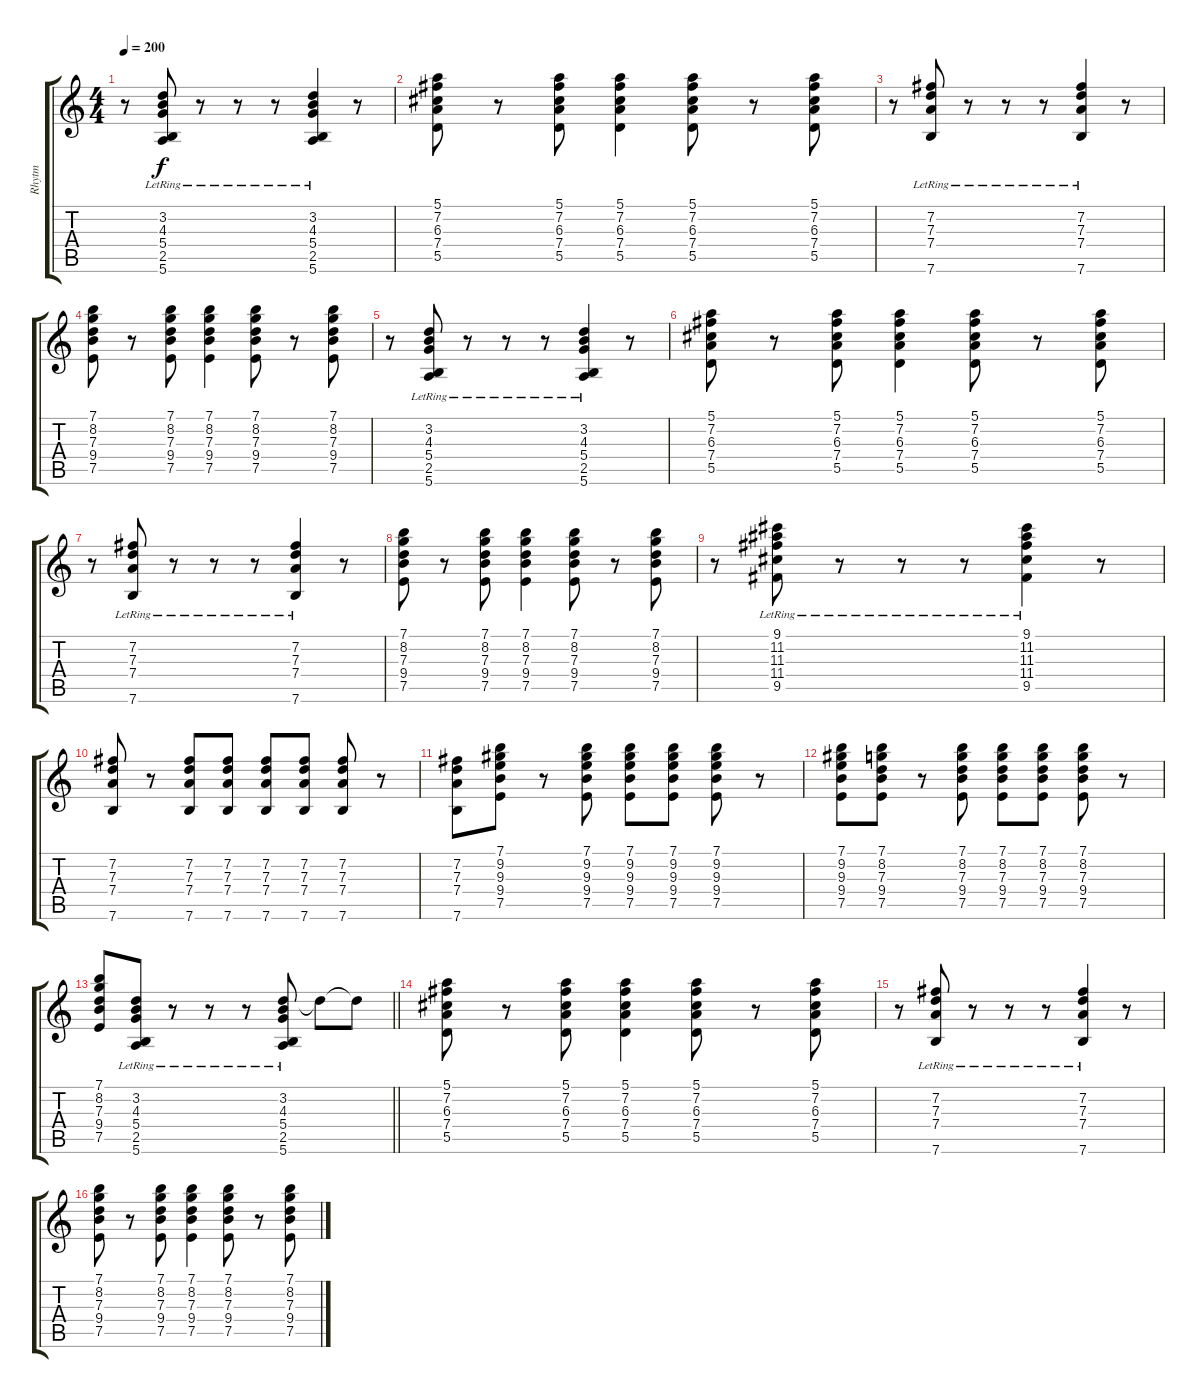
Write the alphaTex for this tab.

\track ("Rhytm" "Rhytm") {instrument electricguitarjazz}
\staff {score tabs}
\tuning (E4 B3 G3 D3 A2 E2) {hide}
\ts (4 4)
\tempo 200
\clef g2
\ks c
r.8{dy f} (3.2{lr} 4.3{lr} 5.4{lr} 2.5 5.6{lr}).8 r.8 r.8 r.8 (3.2{lr} 4.3 5.4 2.5 5.6).4 r.8 |
(5.1 7.2 6.3 7.4 5.5).8 r.8 (5.1 7.2 6.3 7.4 5.5).8 (5.1 7.2 6.3 7.4 5.5).4 (5.1 7.2 6.3 7.4 5.5).8 r.8 (5.1 7.2 6.3 7.4 5.5).8 |
r.8 (7.2{lr} 7.3{lr} 7.4{lr} 7.6{lr}).8 r.8 r.8 r.8 (7.2{lr} 7.3 7.4 7.6).4 r.8 |
(7.1 8.2 7.3 9.4 7.5).8 r.8 (7.1 8.2 7.3 9.4 7.5).8 (7.1 8.2 7.3 9.4 7.5).4 (7.1 8.2 7.3 9.4 7.5).8 r.8 (7.1 8.2 7.3 9.4 7.5).8 |
r.8 (3.2{lr} 4.3{lr} 5.4{lr} 2.5 5.6{lr}).8 r.8 r.8 r.8 (3.2{lr} 4.3 5.4 2.5 5.6).4 r.8 |
(5.1 7.2 6.3 7.4 5.5).8 r.8 (5.1 7.2 6.3 7.4 5.5).8 (5.1 7.2 6.3 7.4 5.5).4 (5.1 7.2 6.3 7.4 5.5).8 r.8 (5.1 7.2 6.3 7.4 5.5).8 |
r.8 (7.2{lr} 7.3{lr} 7.4{lr} 7.6{lr}).8 r.8 r.8 r.8 (7.2{lr} 7.3 7.4 7.6).4 r.8 |
(7.1 8.2 7.3 9.4 7.5).8 r.8 (7.1 8.2 7.3 9.4 7.5).8 (7.1 8.2 7.3 9.4 7.5).4 (7.1 8.2 7.3 9.4 7.5).8 r.8 (7.1 8.2 7.3 9.4 7.5).8 |
r.8 (9.1 11.2{lr} 11.3 11.4{lr} 9.5).8 r.8 r.8 r.8 (9.1 11.2{lr} 11.3 11.4 9.5).4 r.8 |
(7.2 7.3 7.4 7.6).8 r.8 (7.2 7.3 7.4 7.6).8 (7.2 7.3 7.4 7.6).8 (7.2 7.3 7.4 7.6).8 (7.2 7.3 7.4 7.6).8 (7.2 7.3 7.4 7.6).8 r.8 |
(7.2 7.3 7.4 7.6).8 (7.1 9.2 9.3 9.4 7.5).8 r.8 (7.1 9.2 9.3 9.4 7.5).8 (7.1 9.2 9.3 9.4 7.5).8 (7.1 9.2 9.3 9.4 7.5).8 (7.1 9.2 9.3 9.4 7.5).8 r.8 |
(7.1 9.2 9.3 9.4 7.5).8 (7.1 8.2 7.3 9.4 7.5).8 r.8 (7.1 8.2 7.3 9.4 7.5).8 (7.1 8.2 7.3 9.4 7.5).8 (7.1 8.2 7.3 9.4 7.5).8 (7.1 8.2 7.3 9.4 7.5).8 r.8 |
\barLineRight lightlight
(7.1 8.2 7.3 9.4 7.5).8 (3.2{lr} 4.3{lr} 5.4{lr} 2.5 5.6{lr}).8 r.8 r.8 r.8 (3.2{lr} 4.3 5.4 2.5 5.6).8 3.2{t}.8 3.2{t}.8 |
(5.1 7.2 6.3 7.4 5.5).8 r.8 (5.1 7.2 6.3 7.4 5.5).8 (5.1 7.2 6.3 7.4 5.5).4 (5.1 7.2 6.3 7.4 5.5).8 r.8 (5.1 7.2 6.3 7.4 5.5).8 |
r.8 (7.2{lr} 7.3{lr} 7.4{lr} 7.6{lr}).8 r.8 r.8 r.8 (7.2{lr} 7.3 7.4 7.6).4 r.8 |
(7.1 8.2 7.3 9.4 7.5).8 r.8 (7.1 8.2 7.3 9.4 7.5).8 (7.1 8.2 7.3 9.4 7.5).4 (7.1 8.2 7.3 9.4 7.5).8 r.8 (7.1 8.2 7.3 9.4 7.5).8
